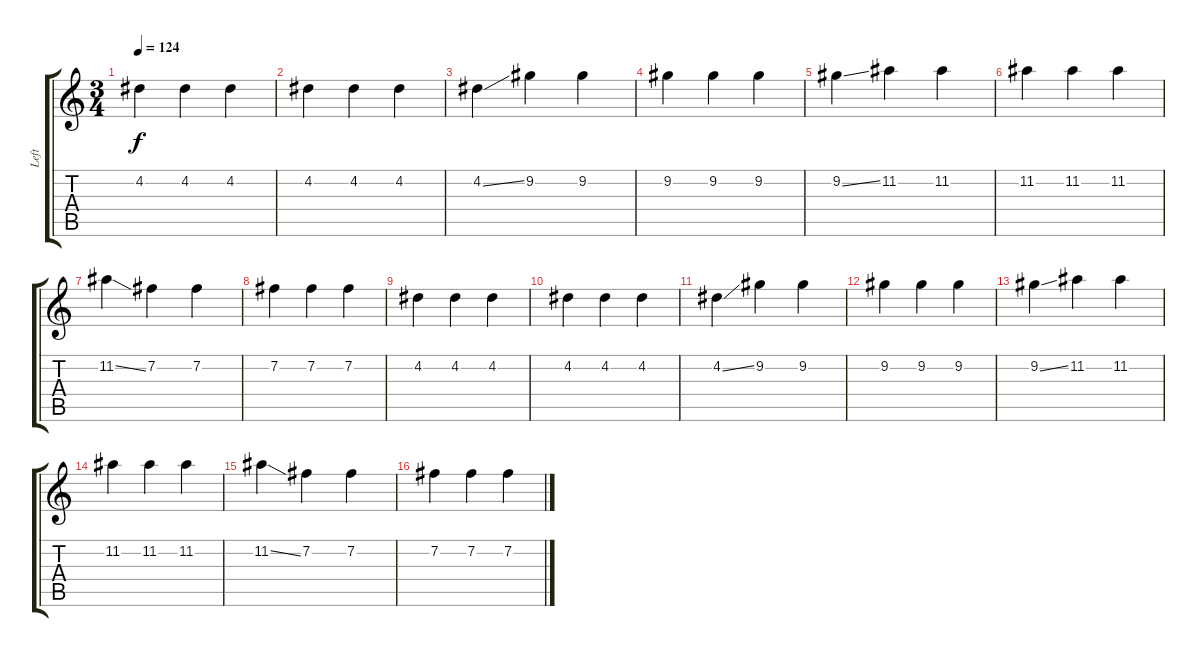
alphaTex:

\track ("Left" "Left") {instrument acousticguitarsteel}
\staff {score tabs}
\tuning (E4 B3 G3 D3 A2 E2) {hide}
\ts (3 4)
\tempo 124
\clef g2
\ks c
4.2.4{dy f volume 10 instrument distortionguitar} 4.2.4 4.2.4 |
4.2.4 4.2.4 4.2.4 |
4.2{ss}.4 9.2.4 9.2.4 |
9.2.4 9.2.4 9.2.4 |
9.2{ss}.4 11.2.4 11.2.4 |
11.2.4 11.2.4 11.2.4 |
11.2{ss}.4 7.2.4 7.2.4 |
7.2.4 7.2.4 7.2.4 |
4.2.4 4.2.4 4.2.4 |
4.2.4 4.2.4 4.2.4 |
4.2{ss}.4 9.2.4 9.2.4 |
9.2.4 9.2.4 9.2.4 |
9.2{ss}.4 11.2.4 11.2.4 |
11.2.4 11.2.4 11.2.4 |
11.2{ss}.4 7.2.4 7.2.4 |
7.2.4 7.2.4 7.2.4
